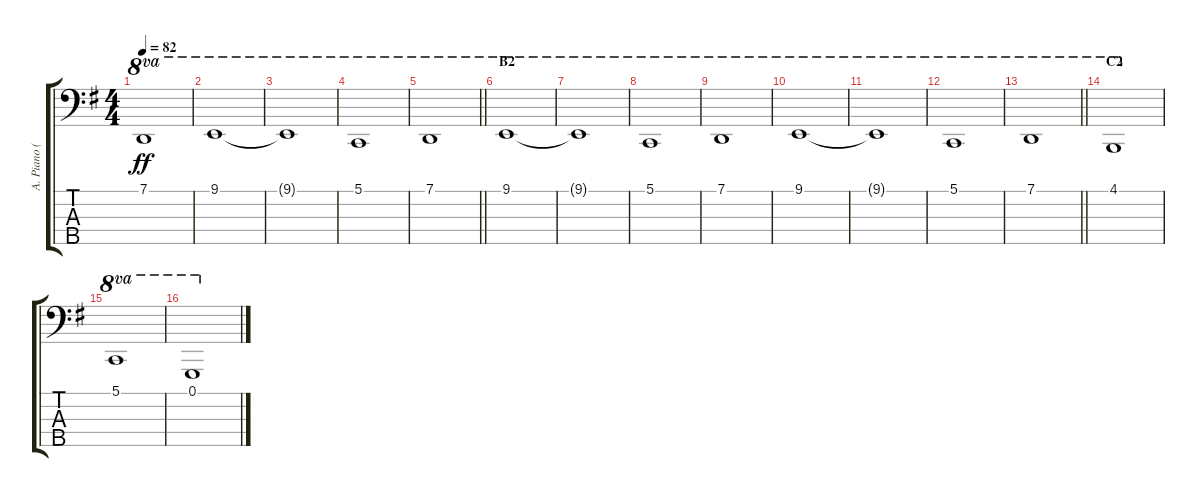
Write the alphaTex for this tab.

\track ("A. Piano (Left Hand)" "A. Piano (") {instrument acousticgrandpiano}
\staff {score tabs}
\tuning (G2 D2 A1 E1 B0) {hide}
\ts (4 4)
\tempo 82
\clef f4
\ks g
7.1.1{ot 8va dy ff} |
9.1.1{ot 8va} |
9.1{t}.1{ot 8va} |
5.1.1{ot 8va} |
\barLineRight lightlight
7.1.1{ot 8va} |
\section ("" "B2")
9.1.1{ot 8va} |
9.1{t}.1{ot 8va} |
5.1.1{ot 8va} |
7.1.1{ot 8va} |
9.1.1{ot 8va} |
9.1{t}.1{ot 8va} |
5.1.1{ot 8va} |
\barLineRight lightlight
7.1.1{ot 8va} |
\section ("" "C2")
4.1.1{ot 8va} |
5.1.1{ot 8va} |
0.1.1{ot 8va}
